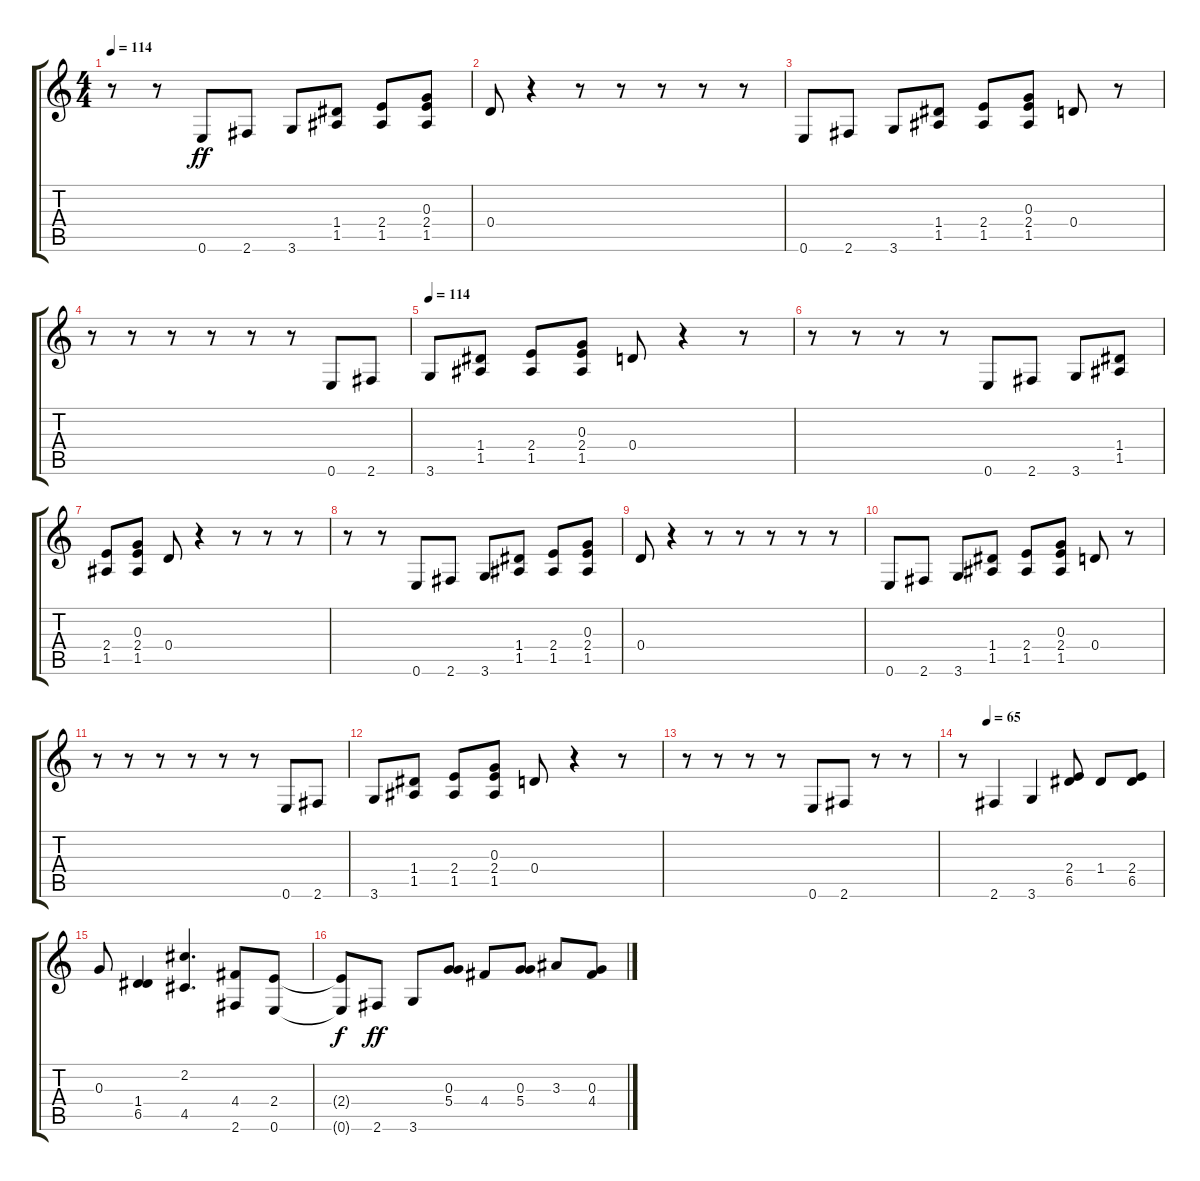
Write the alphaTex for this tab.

\track "" {instrument distortionguitar}
\staff {score tabs}
\tuning (E4 B3 G3 D3 A2 E2) {hide}
\ts (4 4)
\tempo 114
\clef g2
\ks c
r.8{dy ff} r.8 0.6.8 2.6.8 3.6.8 (1.4 1.5).8 (2.4 1.5).8 (0.3 2.4 1.5).8 |
0.4.8 r.4 r.8 r.8 r.8 r.8 r.8 |
0.6.8 2.6.8 3.6.8 (1.4 1.5).8 (2.4 1.5).8 (0.3 2.4 1.5).8 0.4.8 r.8 |
r.8 r.8 r.8 r.8 r.8 r.8 0.6.8 2.6.8 |
\tempo 114
3.6.8 (1.4 1.5).8 (2.4 1.5).8 (0.3 2.4 1.5).8 0.4.8 r.4 r.8 |
r.8 r.8 r.8 r.8 0.6.8 2.6.8 3.6.8 (1.4 1.5).8 |
(2.4 1.5).8 (0.3 2.4 1.5).8 0.4.8 r.4 r.8 r.8 r.8 |
r.8 r.8 0.6.8 2.6.8 3.6.8 (1.4 1.5).8 (2.4 1.5).8 (0.3 2.4 1.5).8 |
0.4.8 r.4 r.8 r.8 r.8 r.8 r.8 |
0.6.8 2.6.8 3.6.8 (1.4 1.5).8 (2.4 1.5).8 (0.3 2.4 1.5).8 0.4.8 r.8 |
r.8 r.8 r.8 r.8 r.8 r.8 0.6.8 2.6.8 |
3.6.8 (1.4 1.5).8 (2.4 1.5).8 (0.3 2.4 1.5).8 0.4.8 r.4 r.8 |
r.8 r.8 r.8 r.8 0.6.8 2.6.8 r.8 r.8 |
\tempo (65 0.125)
r.8 2.6.4 3.6.4 (2.4 6.5).8 1.4.8 (2.4 6.5).8 |
0.3.8 (1.4 6.5).4 (2.2 4.5).4{d} (4.4 2.6).8 (2.4 0.6).8 |
(2.4{t} 0.6{t}).8{dy f} 2.6.8{dy ff} 3.6.8 (0.3 5.4).8 4.4.8 (0.3 5.4).8 3.3.8 (0.3 4.4).8
